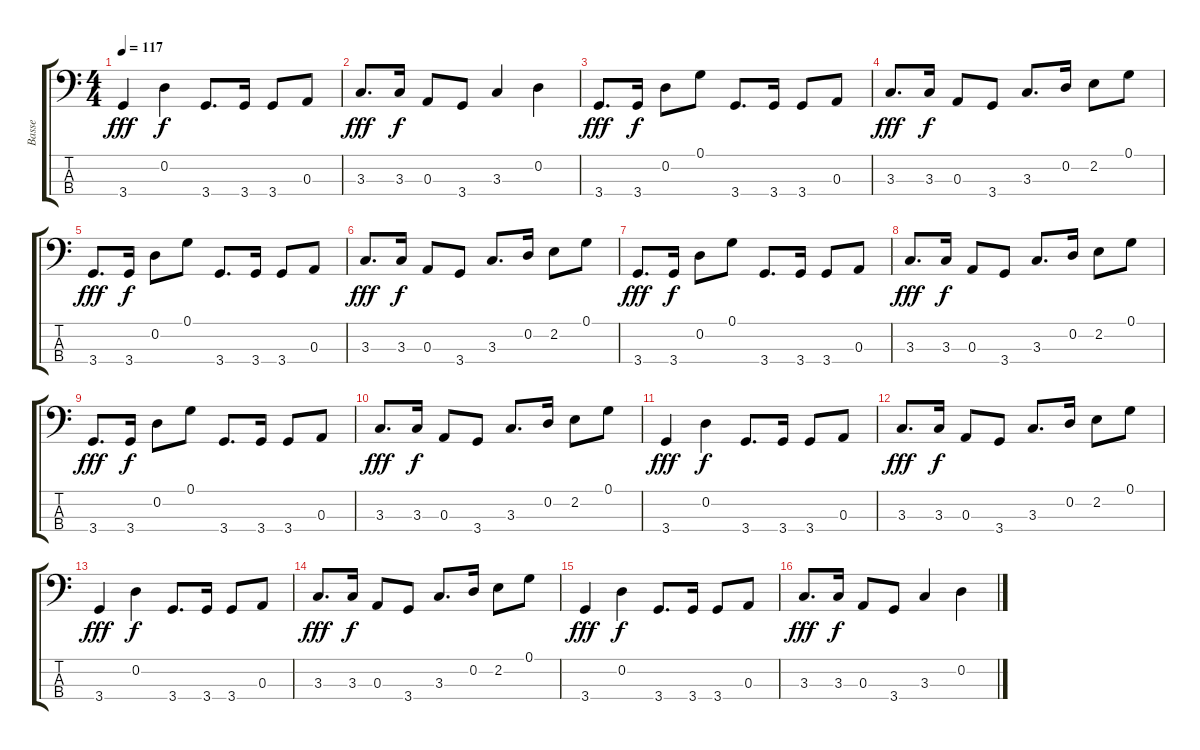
\track ("Basse" "Basse") {instrument fretlessbass}
\staff {score tabs}
\tuning (G2 D2 A1 E1) {hide}
\ts (4 4)
\tempo 117
\clef f4
\ks c
3.4.4{dy fff} 0.2.4{dy f} 3.4.8{d} 3.4.16 3.4.8 0.3.8 |
3.3.8{d dy fff} 3.3.16{dy f} 0.3.8 3.4.8 3.3.4 0.2.4 |
3.4.8{d dy fff} 3.4.16{dy f} 0.2.8 0.1.8 3.4.8{d} 3.4.16 3.4.8 0.3.8 |
3.3.8{d dy fff} 3.3.16{dy f} 0.3.8 3.4.8 3.3.8{d} 0.2.16 2.2.8 0.1.8 |
3.4.8{d dy fff} 3.4.16{dy f} 0.2.8 0.1.8 3.4.8{d} 3.4.16 3.4.8 0.3.8 |
3.3.8{d dy fff} 3.3.16{dy f} 0.3.8 3.4.8 3.3.8{d} 0.2.16 2.2.8 0.1.8 |
3.4.8{d dy fff} 3.4.16{dy f} 0.2.8 0.1.8 3.4.8{d} 3.4.16 3.4.8 0.3.8 |
3.3.8{d dy fff} 3.3.16{dy f} 0.3.8 3.4.8 3.3.8{d} 0.2.16 2.2.8 0.1.8 |
3.4.8{d dy fff} 3.4.16{dy f} 0.2.8 0.1.8 3.4.8{d} 3.4.16 3.4.8 0.3.8 |
3.3.8{d dy fff} 3.3.16{dy f} 0.3.8 3.4.8 3.3.8{d} 0.2.16 2.2.8 0.1.8 |
3.4.4{dy fff} 0.2.4{dy f} 3.4.8{d} 3.4.16 3.4.8 0.3.8 |
3.3.8{d dy fff} 3.3.16{dy f} 0.3.8 3.4.8 3.3.8{d} 0.2.16 2.2.8 0.1.8 |
3.4.4{dy fff} 0.2.4{dy f} 3.4.8{d} 3.4.16 3.4.8 0.3.8 |
3.3.8{d dy fff} 3.3.16{dy f} 0.3.8 3.4.8 3.3.8{d} 0.2.16 2.2.8 0.1.8 |
3.4.4{dy fff} 0.2.4{dy f} 3.4.8{d} 3.4.16 3.4.8 0.3.8 |
3.3.8{d dy fff} 3.3.16{dy f} 0.3.8 3.4.8 3.3.4 0.2.4
